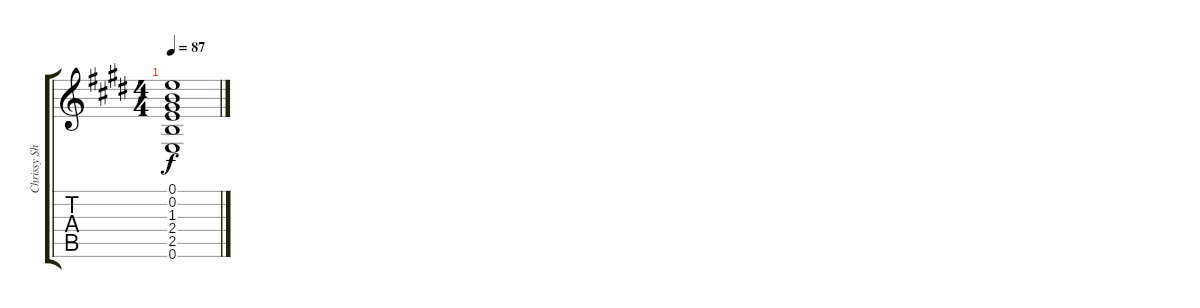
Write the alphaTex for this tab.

\track ("Chrissy Shefts Guitar" "Chrissy Sh") {instrument acousticguitarsteel}
\staff {score tabs}
\tuning (E4 B3 G3 D3 A2 E2) {hide}
\ts (4 4)
\tempo 87
\clef g2
\ks e
(0.1{t} 0.2{t} 1.3{t} 2.4{t} 2.5{t} 0.6{t}).1{dy f}
